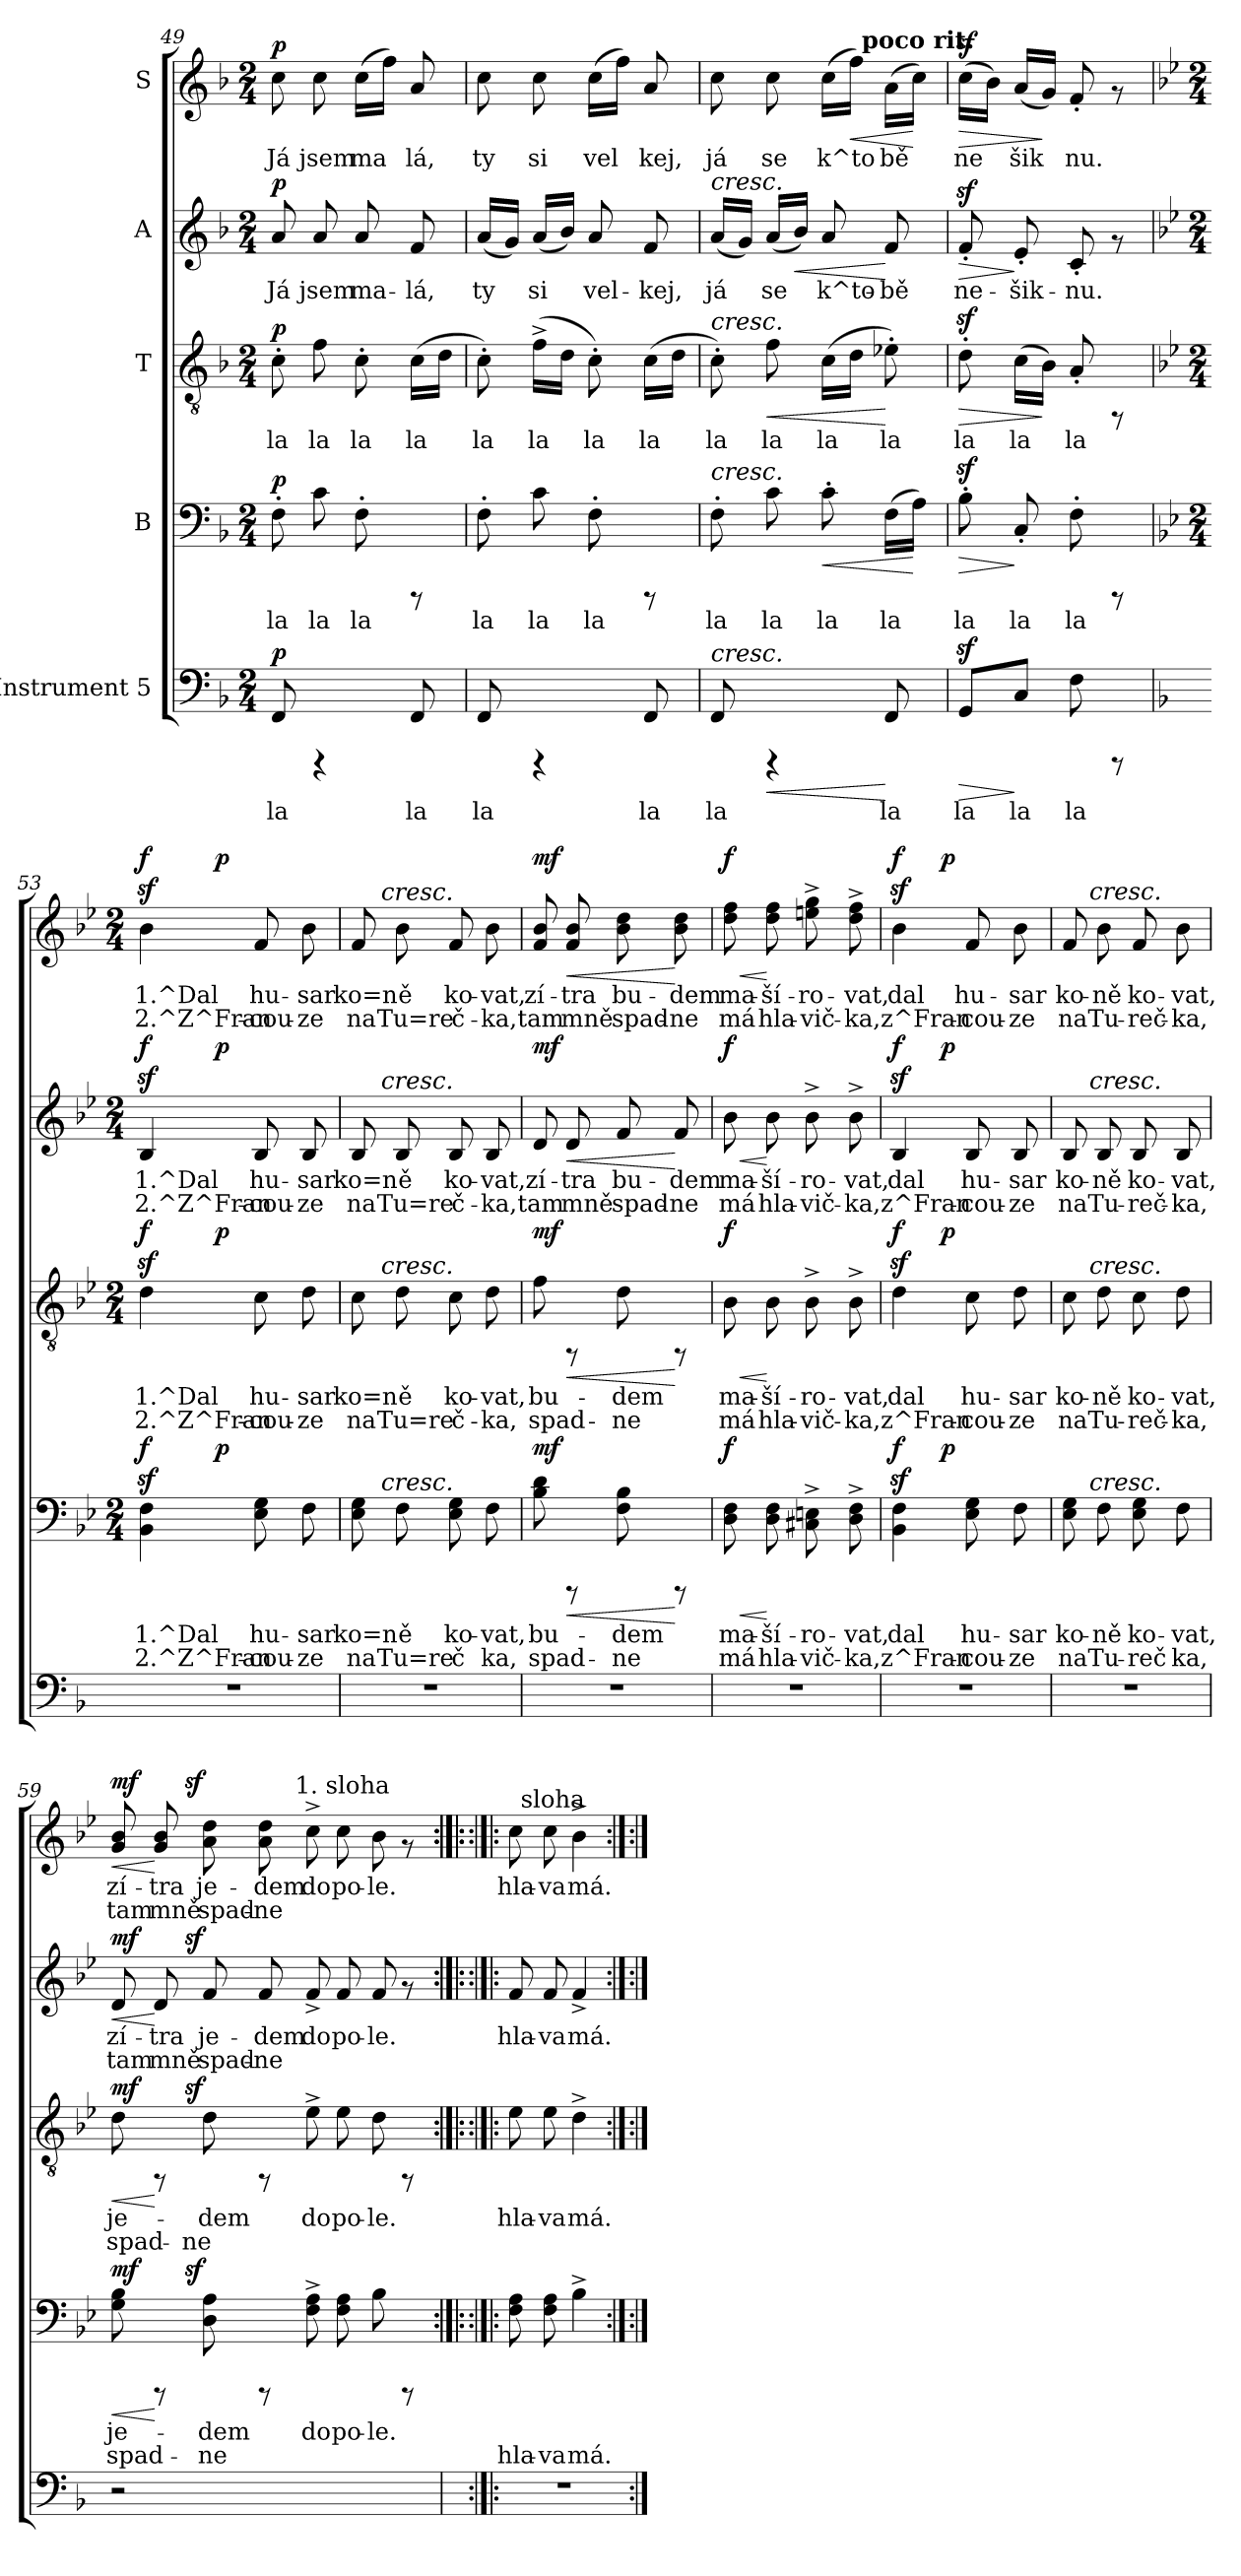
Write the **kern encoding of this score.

**kern	**text	**dynam	**kern	**text	**text	**dynam	**kern	**text	**text	**dynam	**kern	**text	**text	**dynam	**kern	**text	**text	**dynam
*part5	*part5	*part5	*part4	*part4	*part4	*part4	*part3	*part3	*part3	*part3	*part2	*part2	*part2	*part2	*part1	*part1	*part1	*part1
*staff5	*staff5	*staff5	*staff4	*staff4	*staff4	*staff4	*staff3	*staff3	*staff3	*staff3	*staff2	*staff2	*staff2	*staff2	*staff1	*staff1	*staff1	*staff1
*I"Instrument 5	*	*	*I"B	*	*	*	*I"T	*	*	*	*I"A	*	*	*	*I"S	*	*	*
!!LO:LB:g=z
*clefF4	*	*	*clefF4	*	*	*	*clefGv2	*	*	*	*clefG2	*	*	*	*clefG2	*	*	*
*k[b-]	*	*	*k[b-]	*	*	*	*k[b-]	*	*	*	*k[b-]	*	*	*	*k[b-]	*	*	*
*F:	*	*	*F:	*	*	*	*F:	*	*	*	*F:	*	*	*	*F:	*	*	*
*M2/4	*	*	*M2/4	*	*	*	*M2/4	*	*	*	*M2/4	*	*	*	*M2/4	*	*	*
=49	=49	=49	=49	=49	=49	=49	=49	=49	=49	=49	=49	=49	=49	=49	=49	=49	=49	=49
!	!LO:LY:b:rj	!LO:DY:a	!	!LO:LY:b:cj	!	!LO:DY:a	!	!LO:LY:b:cj	!	!LO:DY:a	!	!LO:LY:b:cj	!	!LO:DY:a	!	!LO:LY:b:cj	!	!LO:DY:a
8FF/	la	p	8F'>\	la	.	p	8c'>\	la	.	p	8a/	Já	.	p	8cc\	Já	.	p
!	!	!	!	!LO:LY:b:cj	!	!	!	!LO:LY:b:cj	!	!	!	!LO:LY:b:cj	!	!	!	!LO:LY:b:cj	!	!
4rCCC	.	.	8c\	la	.	.	8f\	la	.	.	8a/	jsem	.	.	8cc\	jsem	.	.
!	!	!	!	!LO:LY:b:cj	!	!	!	!LO:LY:b:cj	!	!	!	!LO:LY:b:cj	!	!	!	!LO:LY:b:cj	!	!
.	.	.	8F'>\	la	.	.	8c'>\	la	.	.	8a/	ma-	.	.	(>16cc\L	ma-	.	.
!	!	!	!	!	!	!	!	!	!	!	!	!	!	!	!	!LO:LY:b:cj	!	!
.	.	.	.	.	.	.	.	.	.	.	.	.	.	.	16ff\J)	--	.	.
!	!LO:LY:b:rj	!	!	!	!	!	!	!LO:LY:b:cj	!	!	!	!LO:LY:b:cj	!	!	!	!LO:LY:b:cj	!	!
8FF/	la	.	8rCCC	.	.	.	(>16c\L	la	.	.	8f/	-lá,	.	.	8a/	-lá,	.	.
!	!	!	!	!	!	!	!	!LO:LY:b:cj	!	!	!	!	!	!	!	!	!	!
.	.	.	.	.	.	.	16d\J	.	.	.	.	.	.	.	.	.	.	.
=50	=50	=50	=50	=50	=50	=50	=50	=50	=50	=50	=50	=50	=50	=50	=50	=50	=50	=50
!	!LO:LY:b:rj	!	!	!LO:LY:b:cj	!	!	!	!LO:LY:b:cj	!	!	!	!LO:LY:b:cj	!	!	!	!LO:LY:b:cj	!	!
8FF/	la	.	8F'>\	la	.	.	8c'>\)	la	.	.	(<16a/L	ty	.	.	8cc\	ty	.	.
!	!	!	!	!	!	!	!	!	!	!	!	!LO:LY:b:cj	!	!	!	!	!	!
.	.	.	.	.	.	.	.	.	.	.	16g/J)	.	.	.	.	.	.	.
!	!	!	!	!LO:LY:b:cj	!	!	!	!LO:LY:b:cj	!	!	!	!LO:LY:b:cj	!	!	!	!LO:LY:b:cj	!	!
4rCCC	.	.	8c\	la	.	.	(>16f^>\L	la	.	.	(<16a/L	si	.	.	8cc\	si	.	.
!	!	!	!	!	!	!	!	!LO:LY:b:cj	!	!	!	!LO:LY:b:cj	!	!	!	!	!	!
.	.	.	.	.	.	.	16d\J	.	.	.	16b-/J)	.	.	.	.	.	.	.
!	!	!	!	!LO:LY:b:cj	!	!	!	!LO:LY:b:cj	!	!	!	!LO:LY:b:cj	!	!	!	!LO:LY:b:cj	!	!
.	.	.	8F'>\	la	.	.	8c'>\)	la	.	.	8a/	vel-	.	.	(>16cc\L	vel-	.	.
!	!	!	!	!	!	!	!	!	!	!	!	!	!	!	!	!LO:LY:b:cj	!	!
.	.	.	.	.	.	.	.	.	.	.	.	.	.	.	16ff\J)	--	.	.
!	!LO:LY:b:rj	!	!	!	!	!	!	!LO:LY:b:cj	!	!	!	!LO:LY:b:cj	!	!	!	!LO:LY:b:cj	!	!
8FF/	la	.	8rCCC	.	.	.	(>16c\L	la	.	.	8f/	-kej,	.	.	8a/	-kej,	.	.
!	!	!	!	!	!	!	!	!LO:LY:b:cj	!	!	!	!	!	!	!	!	!	!
.	.	.	.	.	.	.	16d\J	.	.	.	.	.	.	.	.	.	.	.
=51	=51	=51	=51	=51	=51	=51	=51	=51	=51	=51	=51	=51	=51	=51	=51	=51	=51	=51
!	!	!	!	!	!	!	!	!	!	!	!	!	!	!	!LO:TX:a:i:t=cresc.	!	!	!
!	!	!	!	!	!	!	!	!	!	!	!LO:TX:a:i:t=cresc.	!	!	!	!	!	!	!
!	!	!	!	!	!	!	!LO:TX:a:i:t=cresc.	!	!	!	!	!	!	!	!	!	!	!
!	!	!	!LO:TX:a:i:t=cresc.	!	!	!	!	!	!	!	!	!	!	!	!	!	!	!
!LO:TX:a:i:t=cresc.	!	!	!	!	!	!	!	!	!	!	!	!	!	!	!	!	!	!
!	!LO:LY:b:rj	!	!	!LO:LY:b:cj	!	!	!	!LO:LY:b:cj	!	!	!	!LO:LY:b:cj	!	!	!	!LO:LY:b:cj	!	!
*	*	*	*	*	*	*	*	*	*	*	*	*	*	*	*^	*	*	*
8FF/	la	.	8F'>\	la	.	.	8c'>\)	la	.	.	(<16a/L	já	.	.	8cc\	4ryy	já	.	.
!	!	!	!	!	!	!	!	!	!	!	!	!LO:LY:b:cj	!	!	!	!	!	!	!
.	.	.	.	.	.	.	.	.	.	.	16g/J)	.	.	.	.	.	.	.	.
!	!	!LO:HP:b	!	!LO:LY:b:cj	!	!	!	!LO:LY:b:cj	!	!LO:HP:b	!	!LO:LY:b:cj	!	!	!	!	!LO:LY:b:cj	!	!
4rCCC	.	<	8c\	la	.	.	8f\	la	.	<	(<16a/L	se	.	.	8cc\	.	se	.	.
!	!	!	!	!	!	!	!	!	!	!	!	!LO:LY:b:cj	!	!LO:HP:b	!	!	!	!	!
.	.	.	.	.	.	.	.	.	.	.	16b-/J)	.	.	<	.	.	.	.	.
!	!	!	!	!LO:LY:b:cj	!	!LO:HP:b	!	!LO:LY:b:cj	!	!	!	!LO:LY:b:cj	!	!	!	!	!LO:LY:b:cj	!	!
.	.	.	8c'>\	la	.	<	(>16c\L	la	.	.	8a/	k^to-	.	.	(>16cc\L	16ryy	k^to-	.	.
!	!	!	!	!	!	!	!	!LO:LY:b:cj	!	!	!	!	!	!	!	!	!LO:LY:b:cj	!	!LO:HP:b
.	.	.	.	.	.	.	16d\J	.	.	.	.	.	.	.	16ff\J)	64ryy	--	.	<
!	!	!	!	!	!	!	!	!	!	!	!	!	!	!	!	!LO:TX:a:B:t=poco rit.	!	!	!
.	.	.	.	.	.	.	.	.	.	.	.	.	.	.	.	8ryy	.	.	.
!	!LO:LY:b:rj	!	!	!LO:LY:b:cj	!	!	!	!LO:LY:b:cj	!	!	!	!LO:LY:b:cj	!	!	!	!	!LO:LY:b:cj	!	!
8FF/	la	[	(>16F\L	la	.	.	8e-X'>\)	la	.	[	8f/	-bě	.	[	(>16a\L	.	-bě	.	.
!	!	!	!	!LO:LY:b:cj	!	!	!	!	!	!	!	!	!	!	!	!	!LO:LY:b:cj	!	!
.	.	.	16A\J)	.	.	[	.	.	.	.	.	.	.	.	16cc\J)	.	.	.	[
.	.	.	.	.	.	.	.	.	.	.	.	.	.	.	.	32.ryy	.	.	.
=52	=52	=52	=52	=52	=52	=52	=52	=52	=52	=52	=52	=52	=52	=52	=52	=52	=52	=52	=52
!	!LO:LY:b:rj	!LO:HP:b	!	!LO:LY:b:cj	!	!LO:HP:b	!	!LO:LY:b:cj	!	!LO:HP:b	!	!LO:LY:b:cj	!	!LO:HP:b	!	!	!LO:LY:b:cj	!	!LO:HP:b
*	*	*	*	*	*	*	*	*	*	*	*	*	*	*	*v	*v	*	*	*
8GGz>/L	la	>	8B-z>'>\	la	.	>	8dz>'>\	la	.	>	8fz>'>/	ne-	.	>	(>16ccz>\L	ne-	.	>
!	!	!	!	!	!	!	!	!	!	!	!	!	!	!	!	!LO:LY:b:cj	!	!
.	.	.	.	.	.	.	.	.	.	.	.	.	.	.	16b-\J)	--	.	.
!	!LO:LY:b:rj	!	!	!LO:LY:b:cj	!	!	!	!LO:LY:b:cj	!	!	!	!LO:LY:b:cj	!	!	!	!LO:LY:b:cj	!	!
8C/J	la	]	8C'>/	la	.	]	(>16c\L	la	.	.	8e'>/	-šik-	.	]	(<16a/L	-šik-	.	.
!	!	!	!	!	!	!	!	!LO:LY:b:cj	!	!	!	!	!	!	!	!LO:LY:b:cj	!	!
.	.	.	.	.	.	.	16B-\J)	.	.	]	.	.	.	.	16g/J)	--	.	]
!	!LO:LY:b:rj	!	!	!LO:LY:b:cj	!	!	!	!LO:LY:b:cj	!	!	!	!LO:LY:b:cj	!	!	!	!LO:LY:b:cj	!	!
8F\	la	.	8F'>\	la	.	.	8A'>/	la	.	.	8c'>/	-nu.	.	.	8f'>/	-nu.	.	.
8rCCC	.	.	8rCCC	.	.	.	8rFF	.	.	.	8rf	.	.	.	8rf	.	.	.
!!LO:PB:g=z
=53!	=53!	=53!	=53!	=53!	=53!	=53!	=53!	=53!	=53!	=53!	=53!	=53!	=53!	=53!	=53!	=53!	=53!	=53!
*	*	*	*k[b-e-]	*	*	*	*k[b-e-]	*	*	*	*k[b-e-]	*	*	*	*k[b-e-]	*	*	*
*	*	*	*B-:	*	*	*	*B-:	*	*	*	*B-:	*	*	*	*B-:	*	*	*
*	*	*	*M2/4	*	*	*	*M2/4	*	*	*	*M2/4	*	*	*	*M2/4	*	*	*
!	!	!	!	!	!	!	!	!	!	!	!	!	!	!	!LO:TX:a:t=Allegro assai e feroce	!	!	!
!	!	!	!	!LO:LY:b:cj	!LO:LY:b:cj	!LO:DY:a	!	!LO:LY:b:cj	!LO:LY:b:cj	!LO:DY:a	!	!LO:LY:b:cj	!LO:LY:b:cj	!LO:DY:a	!	!LO:LY:b:cj	!LO:LY:b:cj	!LO:DY:a
*	*	*	*^	*	*	*	*^	*	*	*	*^	*	*	*	*^	*	*	*
2r	.	.	4F\z> 4BB-\z>	8.ryy	1.^Dal	2.^Z^Fran-	f	4dz>\	8.ryy	1.^Dal	2.^Z^Fran-	f	4B-z>/	8.ryy	1.^Dal	2.^Z^Fran-	f	4b-z>\	8.ryy	1.^Dal	2.^Z^Fran-	f
!	!	!	!	!	!	!	!LO:DY:a	!	!	!	!	!LO:DY:a	!	!	!	!	!LO:DY:a	!	!	!	!	!LO:DY:a
.	.	.	.	4ryy	.	.	p	.	4ryy	.	.	p	.	4ryy	.	.	p	.	4ryy	.	.	p
!	!	!	!	!	!LO:LY:b:cj	!LO:LY:b:cj	!	!	!	!LO:LY:b:cj	!LO:LY:b:cj	!	!	!	!LO:LY:b:cj	!LO:LY:b:cj	!	!	!	!LO:LY:b:cj	!LO:LY:b:cj	!
.	.	.	8G\ 8E-\	.	-hu-	-cou-	.	8c\	.	-hu-	-cou-	.	8B-/	.	-hu-	-cou-	.	8f/	.	-hu-	-cou-	.
!	!	!	!	!	!LO:LY:b:cj	!LO:LY:b:cj	!	!	!	!LO:LY:b:cj	!LO:LY:b:cj	!	!	!	!LO:LY:b:cj	!LO:LY:b:cj	!	!	!	!LO:LY:b:cj	!LO:LY:b:cj	!
.	.	.	8F\	.	-sar	ze	.	8d\	.	-sar	ze	.	8B-/	.	-sar	ze	.	8b-\	.	-sar	ze	.
.	.	.	.	16ryy	.	.	.	.	16ryy	.	.	.	.	16ryy	.	.	.	.	16ryy	.	.	.
=54	=54	=54	=54	=54	=54	=54	=54	=54	=54	=54	=54	=54	=54	=54	=54	=54	=54	=54	=54	=54	=54	=54
!	!	!	!	!	!LO:LY:b:cj	!LO:LY:b:cj	!	!	!	!LO:LY:b:cj	!LO:LY:b:cj	!	!	!	!LO:LY:b:cj	!LO:LY:b:cj	!	!	!	!LO:LY:b:cj	!LO:LY:b:cj	!
2r	.	.	8G\ 8E-\	16.ryy	ko=n	na	.	8c\	16.ryy	ko=n	na	.	8B-/	16.ryy	ko=n	na	.	8f/	16.ryy	ko=n	na	.
!	!	!	!	!	!	!	!	!	!	!	!	!	!	!	!	!	!	!	!LO:TX:a:i:t=cresc.	!	!	!
!	!	!	!	!	!	!	!	!	!	!	!	!	!	!LO:TX:a:i:t=cresc.	!	!	!	!	!	!	!	!
!	!	!	!	!	!	!	!	!	!LO:TX:a:i:t=cresc.	!	!	!	!	!	!	!	!	!	!	!	!	!
!	!	!	!	!LO:TX:a:i:t=cresc.	!	!	!	!	!	!	!	!	!	!	!	!	!	!	!	!	!	!
.	.	.	.	4ryy	.	.	.	.	4ryy	.	.	.	.	4ryy	.	.	.	.	4ryy	.	.	.
!	!	!	!	!	!LO:LY:b:cj	!LO:LY:b:cj	!	!	!	!LO:LY:b:cj	!LO:LY:b:cj	!	!	!	!LO:LY:b:cj	!LO:LY:b:cj	!	!	!	!LO:LY:b:cj	!LO:LY:b:cj	!
.	.	.	8F\	.	ě	Tu=re	.	8d\	.	ě	Tu=re	.	8B-/	.	ě	Tu=re	.	8b-\	.	ě	Tu=re	.
!	!	!	!	!	!LO:LY:b:cj	!LO:LY:b:cj	!	!	!	!LO:LY:b:cj	!LO:LY:b:cj	!	!	!	!LO:LY:b:cj	!LO:LY:b:cj	!	!	!	!LO:LY:b:cj	!LO:LY:b:cj	!
.	.	.	8G\ 8E-\	.	ko-	-č	.	8c\	.	ko-	-č-	.	8B-/	.	ko-	-č-	.	8f/	.	ko-	-č-	.
.	.	.	.	8ryy	.	.	.	.	8ryy	.	.	.	.	8ryy	.	.	.	.	8ryy	.	.	.
!	!	!	!	!	!LO:LY:b:cj	!LO:LY:b:cj	!	!	!	!LO:LY:b:cj	!LO:LY:b:cj	!	!	!	!LO:LY:b:cj	!LO:LY:b:cj	!	!	!	!LO:LY:b:cj	!LO:LY:b:cj	!
.	.	.	8F\	.	vat,	ka,	.	8d\	.	-vat,	ka,	.	8B-/	.	-vat,	ka,	.	8b-\	.	-vat,	ka,	.
.	.	.	.	32ryy	.	.	.	.	32ryy	.	.	.	.	32ryy	.	.	.	.	32ryy	.	.	.
=55	=55	=55	=55	=55	=55	=55	=55	=55	=55	=55	=55	=55	=55	=55	=55	=55	=55	=55	=55	=55	=55	=55
!	!	!	!	!	!LO:LY:b:cj	!LO:LY:b:cj	!LO:HP:b	!	!	!LO:LY:b:cj	!LO:LY:b:cj	!LO:HP:b	!	!	!LO:LY:b:cj	!LO:LY:b:cj	!LO:HP:b	!	!	!LO:LY:b:cj	!LO:LY:b:cj	!LO:HP:b
!	!	!	!	!	!	!	!LO:DY:n=1:a	!	!	!	!	!LO:DY:n=1:a	!	!	!	!	!LO:DY:n=1:a	!	!	!	!	!LO:DY:n=1:a
*	*	*	*v	*v	*	*	*	*	*	*	*	*	*v	*v	*	*	*	*v	*v	*	*	*
*	*	*	*	*	*	*	*v	*v	*	*	*	*	*	*	*	*	*	*	*
2r	.	.	8d\ 8B-\	bu-	-spad-	< mf	8f\	bu-	-spad-	< mf	8d/	zí-	-tam	< mf	8b-/ 8f/	zí-	-tam	< mf
!	!	!	!	!	!	!	!	!	!	!	!	!LO:LY:b:cj	!LO:LY:b:cj	!	!	!LO:LY:b:cj	!LO:LY:b:cj	!
.	.	.	8rCCC	.	.	.	8rFF	.	.	.	8d/	tra	mně	.	8b-/ 8f/	tra	mně	.
!	!	!	!	!LO:LY:b:cj	!LO:LY:b:cj	!	!	!LO:LY:b:cj	!LO:LY:b:cj	!	!	!LO:LY:b:cj	!LO:LY:b:cj	!	!	!LO:LY:b:cj	!LO:LY:b:cj	!
.	.	.	8B-\ 8F\	-dem	ne	.	8d\	-dem	ne	.	8f/	bu-	-spad-	.	8dd\ 8b-\	bu-	-spad-	.
!	!	!	!	!	!	!	!	!	!	!	!	!LO:LY:b:cj	!LO:LY:b:cj	!	!	!LO:LY:b:cj	!LO:LY:b:cj	!
.	.	.	8rCCC	.	.	[	8rFF	.	.	[	8f/	-dem	ne	[	8dd\ 8b-\	-dem	ne	[
=56	=56	=56	=56	=56	=56	=56	=56	=56	=56	=56	=56	=56	=56	=56	=56	=56	=56	=56
!	!	!	!	!LO:LY:b:cj	!LO:LY:b:cj	!LO:HP:b	!	!LO:LY:b:cj	!LO:LY:b:cj	!LO:HP:b	!	!LO:LY:b:cj	!LO:LY:b:cj	!LO:HP:b	!	!LO:LY:b:cj	!LO:LY:b:cj	!LO:HP:b
!	!	!	!	!	!	!LO:DY:n=1:a	!	!	!	!LO:DY:n=1:a	!	!	!	!LO:DY:n=1:a	!	!	!	!LO:DY:n=1:a
2r	.	.	8F\ 8D\	ma-	-má	< f	8B-\	ma-	-má	< f	8b-\	ma-	-má	< f	8ff\ 8dd\	ma-	-má	< f
!	!	!	!	!LO:LY:b:cj	!LO:LY:b:cj	!	!	!LO:LY:b:cj	!LO:LY:b:cj	!	!	!LO:LY:b:cj	!LO:LY:b:cj	!	!	!LO:LY:b:cj	!LO:LY:b:cj	!
.	.	.	8F\ 8D\	ší-	-hla-	[	8B-\	ší-	-hla-	[	8b-\	ší-	-hla-	[	8ff\ 8dd\	ší-	-hla-	[
!	!	!	!	!LO:LY:b:cj	!LO:LY:b:cj	!	!	!LO:LY:b:cj	!LO:LY:b:cj	!	!	!LO:LY:b:cj	!LO:LY:b:cj	!	!	!LO:LY:b:cj	!LO:LY:b:cj	!
.	.	.	8En\^> 8C#X\^>	-ro-	-vič-	.	8B-^>\	-ro-	-vič-	.	8b-^>\	-ro-	-vič-	.	8gg\^> 8een\^>	-ro-	-vič-	.
!	!	!	!	!LO:LY:b:cj	!LO:LY:b:cj	!	!	!LO:LY:b:cj	!LO:LY:b:cj	!	!	!LO:LY:b:cj	!LO:LY:b:cj	!	!	!LO:LY:b:cj	!LO:LY:b:cj	!
.	.	.	8F\^> 8D\^>	-vat,	ka,	.	8B-^>\	-vat,	ka,	.	8b-^>\	-vat,	ka,	.	8ff\^> 8dd\^>	-vat,	ka,	.
=57	=57	=57	=57	=57	=57	=57	=57	=57	=57	=57	=57	=57	=57	=57	=57	=57	=57	=57
!	!	!	!	!LO:LY:b:cj	!LO:LY:b:cj	!LO:DY:a	!	!LO:LY:b:cj	!LO:LY:b:cj	!LO:DY:a	!	!LO:LY:b:cj	!LO:LY:b:cj	!LO:DY:a	!	!LO:LY:b:cj	!LO:LY:b:cj	!LO:DY:a
*	*	*	*^	*	*	*	*^	*	*	*	*^	*	*	*	*^	*	*	*
2r	.	.	4F\z> 4BB-\z>	8.ryy	dal	z^Fran-	f	4dz>\	8.ryy	dal	z^Fran-	f	4B-z>/	8.ryy	dal	z^Fran-	f	4b-z>\	8.ryy	dal	z^Fran-	f
!	!	!	!	!	!	!	!LO:DY:a	!	!	!	!	!LO:DY:a	!	!	!	!	!LO:DY:a	!	!	!	!	!LO:DY:a
.	.	.	.	4ryy	.	.	p	.	4ryy	.	.	p	.	4ryy	.	.	p	.	4ryy	.	.	p
!	!	!	!	!	!LO:LY:b:cj	!LO:LY:b:cj	!	!	!	!LO:LY:b:cj	!LO:LY:b:cj	!	!	!	!LO:LY:b:cj	!LO:LY:b:cj	!	!	!	!LO:LY:b:cj	!LO:LY:b:cj	!
.	.	.	8G\ 8E-\	.	-hu-	-cou-	.	8c\	.	-hu-	-cou-	.	8B-/	.	-hu-	-cou-	.	8f/	.	-hu-	-cou-	.
!	!	!	!	!	!LO:LY:b:cj	!LO:LY:b:cj	!	!	!	!LO:LY:b:cj	!LO:LY:b:cj	!	!	!	!LO:LY:b:cj	!LO:LY:b:cj	!	!	!	!LO:LY:b:cj	!LO:LY:b:cj	!
.	.	.	8F\	.	-sar	ze	.	8d\	.	-sar	ze	.	8B-/	.	-sar	ze	.	8b-\	.	-sar	ze	.
.	.	.	.	16ryy	.	.	.	.	16ryy	.	.	.	.	16ryy	.	.	.	.	16ryy	.	.	.
!!LO:LB:g=z	!!
=58	=58	=58	=58	=58	=58	=58	=58	=58	=58	=58	=58	=58	=58	=58	=58	=58	=58	=58	=58	=58	=58	=58
!	!	!	!	!	!LO:LY:b:cj	!LO:LY:b:cj	!	!	!	!LO:LY:b:cj	!LO:LY:b:cj	!	!	!	!LO:LY:b:cj	!LO:LY:b:cj	!	!	!	!LO:LY:b:cj	!LO:LY:b:cj	!
2r	.	.	8G\ 8E-\	16..ryy	ko-	-na	.	8c\	16..ryy	ko-	-na	.	8B-/	16..ryy	ko-	-na	.	8f/	16..ryy	ko-	-na	.
!	!	!	!	!	!	!	!	!	!	!	!	!	!	!	!	!	!	!	!LO:TX:a:i:t=cresc.	!	!	!
!	!	!	!	!	!	!	!	!	!	!	!	!	!	!LO:TX:a:i:t=cresc.	!	!	!	!	!	!	!	!
!	!	!	!	!	!	!	!	!	!LO:TX:a:i:t=cresc.	!	!	!	!	!	!	!	!	!	!	!	!	!
!	!	!	!	!LO:TX:a:i:t=cresc.	!	!	!	!	!	!	!	!	!	!	!	!	!	!	!	!	!	!
.	.	.	.	4ryy	.	.	.	.	4ryy	.	.	.	.	4ryy	.	.	.	.	4ryy	.	.	.
!	!	!	!	!	!LO:LY:b:cj	!LO:LY:b:cj	!	!	!	!LO:LY:b:cj	!LO:LY:b:cj	!	!	!	!LO:LY:b:cj	!LO:LY:b:cj	!	!	!	!LO:LY:b:cj	!LO:LY:b:cj	!
.	.	.	8F\	.	ně	Tu-	.	8d\	.	ně	Tu-	.	8B-/	.	ně	Tu-	.	8b-\	.	ně	Tu-	.
!	!	!	!	!	!LO:LY:b:cj	!LO:LY:b:cj	!	!	!	!LO:LY:b:cj	!LO:LY:b:cj	!	!	!	!LO:LY:b:cj	!LO:LY:b:cj	!	!	!	!LO:LY:b:cj	!LO:LY:b:cj	!
.	.	.	8G\ 8E-\	.	-ko-	-reč	.	8c\	.	-ko-	-reč-	.	8B-/	.	-ko-	-reč-	.	8f/	.	-ko-	-reč-	.
.	.	.	.	8ryy	.	.	.	.	8ryy	.	.	.	.	8ryy	.	.	.	.	8ryy	.	.	.
!	!	!	!	!	!LO:LY:b:cj	!LO:LY:b:cj	!	!	!	!LO:LY:b:cj	!LO:LY:b:cj	!	!	!	!LO:LY:b:cj	!LO:LY:b:cj	!	!	!	!LO:LY:b:cj	!LO:LY:b:cj	!
.	.	.	8F\	.	vat,	ka,	.	8d\	.	-vat,	ka,	.	8B-/	.	-vat,	ka,	.	8b-\	.	-vat,	ka,	.
.	.	.	.	64ryy	.	.	.	.	64ryy	.	.	.	.	64ryy	.	.	.	.	64ryy	.	.	.
=59	=59	=59	=59	=59	=59	=59	=59	=59	=59	=59	=59	=59	=59	=59	=59	=59	=59	=59	=59	=59	=59	=59
!	!	!	!	!	!LO:LY:b:cj	!LO:LY:b:cj	!LO:HP:b	!	!	!LO:LY:b:cj	!LO:LY:b:cj	!LO:HP:b	!	!	!LO:LY:b:cj	!LO:LY:b:cj	!LO:HP:b	!	!	!LO:LY:b:cj	!LO:LY:b:cj	!LO:HP:b
!	!	!	!	!	!	!	!LO:DY:n=1:a	!	!	!	!	!LO:DY:n=1:a	!	!	!	!	!LO:DY:n=1:a	!	!	!	!	!LO:DY:n=1:a
*	*	*	*	*	*	*	*	*	*	*	*	*	*	*	*	*	*	*	*^	*	*	*
2r	.	.	8B-\ 8G\	8ryy	je-	-spad-	< mf	8d\	8ryy	je-	-spad-	< mf	8d/	8ryy	zí-	-tam	< mf	8b-/ 8g/	8ryy	4ryy	zí-	-tam	< mf
!	!	!	!	!	!	!	!	!	!	!	!	!	!	!	!LO:LY:b:cj	!LO:LY:b:cj	!	!	!	!	!LO:LY:b:cj	!LO:LY:b:cj	!
.	.	.	8rCCC	16ryy	.	.	[	8rFF	16ryy	.	.	[	8d/	16ryy	tra	mně	[	8b-/ 8g/	16ryy	.	tra	mně	[
.	.	.	.	64ryy	.	.	.	.	64ryy	.	.	.	.	64ryy	.	.	.	.	64ryy	.	.	.	.
!	!	!	!	!	!	!	!LO:DY:n=2:a	!	!	!	!	!LO:DY:n=2:a	!	!	!	!	!LO:DY:n=2:a	!	!	!	!	!	!LO:DY:n=2:a
.	.	.	.	2ryy	.	.	sf	.	2ryy	.	.	sf	.	2ryy	.	.	sf	.	2ryy	.	.	.	sf
!	!	!	!	!	!LO:LY:b:cj	!LO:LY:b:cj	!	!	!	!LO:LY:b:cj	!LO:LY:b:cj	!	!	!	!LO:LY:b:cj	!LO:LY:b:cj	!	!	!	!	!LO:LY:b:cj	!LO:LY:b:cj	!
.	.	.	8A\ 8D\	.	-dem	ne	.	8d\	.	-dem	ne	.	8f/	.	je-	-spad-	.	8dd\ 8a\	.	8...ryy	je-	-spad-	.
!	!	!	!	!	!	!	!	!	!	!	!	!	!	!	!LO:LY:b:cj	!LO:LY:b:cj	!	!	!	!	!LO:LY:b:cj	!LO:LY:b:cj	!
.	.	.	8rCCC	.	.	.	.	8rFF	.	.	.	.	8f/	.	-dem	ne	.	8dd\ 8a\	.	.	-dem	ne	.
!	!	!	!	!	!	!	!	!	!	!	!	!	!	!	!	!	!	!	!	!LO:TX:a:t=1. sloha	!	!	!
.	.	.	.	.	.	.	.	.	.	.	.	.	.	.	.	.	.	.	.	2ryy	.	.	.
!	!	!	!	!	!LO:LY:b:cj	!LO:LY:b:cj	!	!	!	!LO:LY:b:cj	!LO:LY:b:cj	!	!	!	!LO:LY:b:cj	!LO:LY:b:cj	!	!	!	!	!LO:LY:b:cj	!LO:LY:b:cj	!
2ryy	.	.	8A\^> 8F\^>	.	do	.	.	8e-^>\	.	do	.	.	8f^>/	.	do	.	.	8cc^>\	.	.	do	.	.
!	!	!	!	!	!LO:LY:b:cj	!LO:LY:b:cj	!	!	!	!LO:LY:b:cj	!LO:LY:b:cj	!	!	!	!LO:LY:b:cj	!LO:LY:b:cj	!	!	!	!	!LO:LY:b:cj	!LO:LY:b:cj	!
.	.	.	8A\ 8F\	.	po-	-	.	8e-\	.	po-	-	.	8f/	.	po-	-	.	8cc\	.	.	po-	-	.
.	.	.	.	4ryy	.	.	.	.	4ryy	.	.	.	.	4ryy	.	.	.	.	4ryy	.	.	.	.
!	!	!	!	!	!LO:LY:b:cj	!LO:LY:b:cj	!	!	!	!LO:LY:b:cj	!LO:LY:b:cj	!	!	!	!LO:LY:b:cj	!LO:LY:b:cj	!	!	!	!	!LO:LY:b:cj	!LO:LY:b:cj	!
.	.	.	8B-\	.	le.	.	.	8d\	.	le.	.	.	8f/	.	le.	.	.	8b-\	.	.	le.	.	.
.	.	.	8rCCC	.	.	.	.	8rFF	.	.	.	.	8rf	.	.	.	.	8rf	.	.	.	.	.
.	.	.	.	32.ryy	.	.	.	.	32.ryy	.	.	.	.	32.ryy	.	.	.	.	32.ryy	.	.	.	.
.	.	.	.	.	.	.	.	.	.	.	.	.	.	.	.	.	.	.	.	64ryy	.	.	.
=60	=60:|!|:	=60:|!|:	=60:|!|:	=60:|!|:	=60:|!|:	=60:|!|:	=60:|!|:	=60:|!|:	=60:|!|:	=60:|!|:	=60:|!|:	=60:|!|:	=60:|!|:	=60:|!|:	=60:|!|:	=60:|!|:	=60:|!|:	=60:|!|:	=60:|!|:	=60:|!|:	=60:|!|:	=60:|!|:	=60:|!|:
!	!	!	!	!	!	!LO:LY:b:cj	!	!	!	!LO:LY:b:cj	!	!	!	!	!LO:LY:b:cj	!	!	!	!	!	!LO:LY:b:cj	!	!
*	*	*	*v	*v	*	*	*	*	*	*	*	*	*v	*v	*	*	*	*	*v	*v	*	*	*
*	*	*	*	*	*	*	*v	*v	*	*	*	*	*	*	*	*	*	*	*	*
2r	.	.	8A\ 8F\	.	hla-	.	8e-\	hla-	.	.	8f/	hla-	.	.	8cc\	32ryy	hla-	.	.
!	!	!	!	!	!	!	!	!	!	!	!	!	!	!	!	!LO:TX:a:t=sloha	!	!	!
.	.	.	.	.	.	.	.	.	.	.	.	.	.	.	.	4...ryy	.	.	.
!	!	!	!	!	!LO:LY:b:cj	!	!	!LO:LY:b:cj	!	!	!	!LO:LY:b:cj	!	!	!	!	!LO:LY:b:cj	!	!
.	.	.	8A\ 8F\	.	-va	.	8e-\	-va	.	.	8f/	-va	.	.	8cc\	.	-va	.	.
!	!	!	!	!	!LO:LY:b:cj	!	!	!LO:LY:b:cj	!	!	!	!LO:LY:b:cj	!	!	!	!	!LO:LY:b:cj	!	!
.	.	.	4B-^>\	.	má.	.	4d^>\	má.	.	.	4f^>/	má.	.	.	4b-^>\	.	má.	.	.
*	*	*	*	*	*	*	*	*	*	*	*	*	*	*	*v	*v	*	*	*
=	=:|!	=:|!	=:|!	=:|!	=:|!	=:|!	=:|!	=:|!	=:|!	=:|!	=:|!	=:|!	=:|!	=:|!	=:|!	=:|!	=:|!	=:|!
*-	*-	*-	*-	*-	*-	*-	*-	*-	*-	*-	*-	*-	*-	*-	*-	*-	*-	*-
